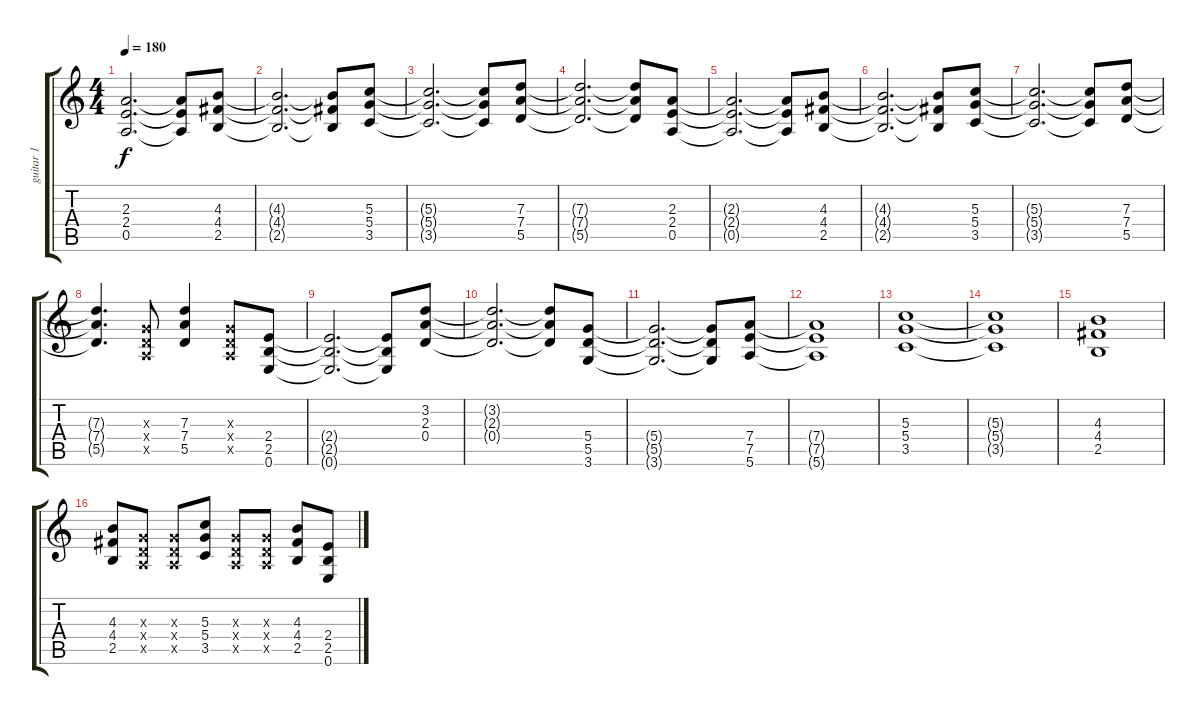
\track ("guitar 1" "guitar 1") {instrument distortionguitar}
\staff {score tabs}
\tuning (E4 B3 G3 D3 A2 E2) {hide}
\ts (4 4)
\tempo 180
\clef g2
\ks c
(2.3{t} 2.4{t} 0.5{t}).2{d dy f} (2.3{t} 2.4{t} 0.5{t}).8 (4.3 4.4 2.5).8 |
(4.3{t} 4.4{t} 2.5{t}).2{d} (4.3{t} 4.4{t} 2.5{t}).8 (5.3 5.4 3.5).8 |
(5.3{t} 5.4{t} 3.5{t}).2{d} (5.3{t} 5.4{t} 3.5{t}).8 (7.3 7.4 5.5).8 |
(7.3{t} 7.4{t} 5.5{t}).2{d} (7.3{t} 7.4{t} 5.5{t}).8 (2.3 2.4 0.5).8 |
(2.3{t} 2.4{t} 0.5{t}).2{d} (2.3{t} 2.4{t} 0.5{t}).8 (4.3 4.4 2.5).8 |
(4.3{t} 4.4{t} 2.5{t}).2{d} (4.3{t} 4.4{t} 2.5{t}).8 (5.3 5.4 3.5).8 |
(5.3{t} 5.4{t} 3.5{t}).2{d} (5.3{t} 5.4{t} 3.5{t}).8 (7.3 7.4 5.5).8 |
(7.3{t} 7.4{t} 5.5{t}).4{d} (0.3{x} 0.4{x} 0.5{x}).8 (7.3 7.4 5.5).4 (0.3{x} 0.4{x} 0.5{x}).8 (2.4 2.5 0.6).8 |
(2.4{t} 2.5{t} 0.6{t}).2{d} (2.4{t} 2.5{t} 0.6{t}).8 (3.2 2.3 0.4).8 |
(3.2{t} 2.3{t} 0.4{t}).2{d} (3.2{t} 2.3{t} 0.4{t}).8 (5.4 5.5 3.6).8 |
(5.4{t} 5.5{t} 3.6{t}).2{d} (5.4{t} 5.5{t} 3.6{t}).8 (7.4 7.5 5.6).8 |
(7.4{t} 7.5{t} 5.6{t}).1 |
(5.3 5.4 3.5).1 |
(5.3{t} 5.4{t} 3.5{t}).1 |
(4.3 4.4 2.5).1 |
(4.3 4.4 2.5).8 (0.3{x} 0.4{x} 0.5{x}).8 (0.3{x} 0.4{x} 0.5{x}).8 (5.3 5.4 3.5).8 (0.3{x} 0.4{x} 0.5{x}).8 (0.3{x} 0.4{x} 0.5{x}).8 (4.3 4.4 2.5).8 (2.4 2.5 0.6).8
